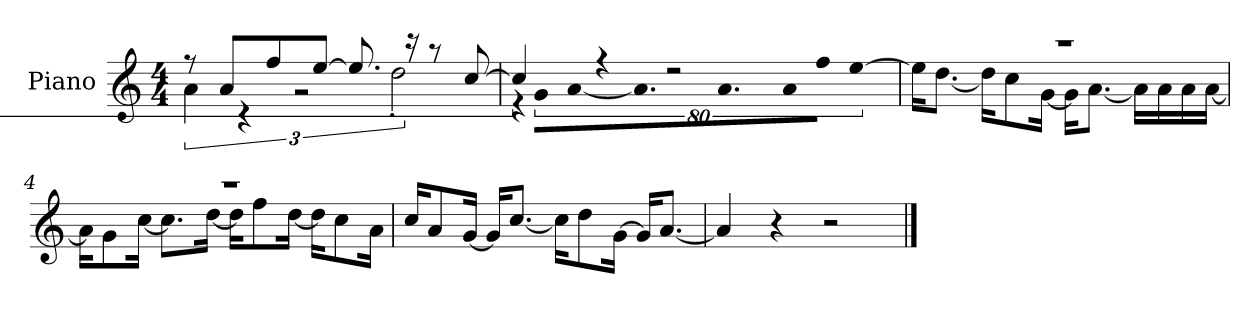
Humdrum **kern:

**kern
*part1
*staff1
*I"Piano
*I'P-no
*clefG2
*k[]
*M4/4
*MM90
=1
*^
8r	6a\
8a/L	.
.	6r
8ff/	.
.	3r
[8ee/J	.
8.ee/]	.
.	3dd'\
16r	.
8r	.
[8cc/	.
=2	=2
!	!LO:N:vis=16
4cc/]	1920%107r
!	!LO:N:vis=8
.	640%71g\L
!	!LO:N:vis=16
.	[1920%107a\K
.	9.a\]
4r	.
.	9.a\
2r	.
!	!LO:N:vis=8
.	640%71a\
!	!LO:N:vis=8
.	640%71ff\J
!	!LO:N:vis=4
.	[1920%427ee\
=3	=3
1r	16ee\KL]
.	[8.dd\J
.	16dd\KL]
.	8cc\
.	[16g\Jk
.	16g\KL]
.	[8.a\J
.	16a\LL]
.	16a\
.	16a\
.	[16a\JJ
!!LO:LB:g=z	!!
=4	=4
1r	16a\KL]
.	8g\
.	[16cc\Jk
.	8.cc\L]
.	[16dd\Jk
.	16dd\KL]
.	8ff\
.	[16dd\Jk
.	16dd\KL]
.	8cc\
.	16a\Jk
*v	*v
=5
16cc/KL
8a/
[16g/Jk
16g/KL]
[8.cc/J
16cc\KL]
8dd\
[16g\Jk
16g/KL]
[8.a/J
=6
4a/]
4r
2r
==
*-
